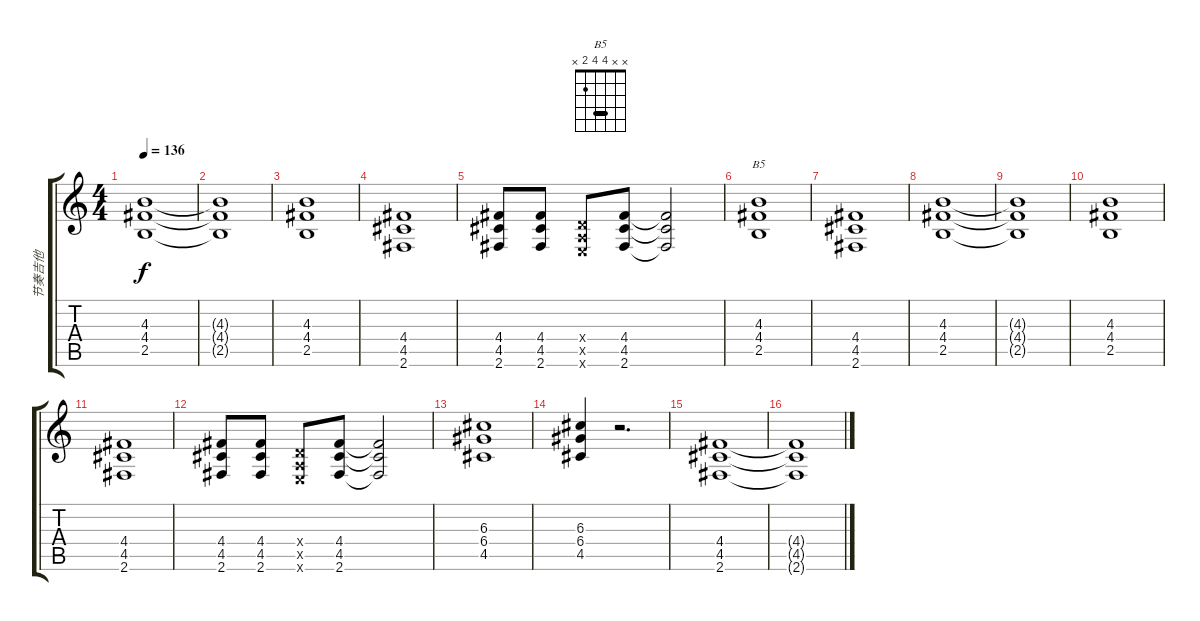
\track ("节奏吉他" "节奏吉他") {instrument distortionguitar}
\staff {score tabs}
\tuning (E4 B3 G3 D3 A2 E2) {hide}
\chord ("B5" x x 4 4 2 x) {barre 4}
\ts (4 4)
\tempo 136
\clef g2
\ks c
(4.3 4.4 2.5).1{dy f} |
(4.3{t} 4.4{t} 2.5{t}).1 |
(4.3 4.4 2.5).1 |
(4.4 4.5 2.6).1 |
(4.4 4.5 2.6).8 (4.4 4.5 2.6).8 (0.4{x} 0.5{x} 0.6{x}).8 (4.4 4.5 2.6).8 (4.4{t} 4.5{t} 2.6{t}).2 |
(4.3 4.4 2.5).1{ch "B5"} |
(4.4 4.5 2.6).1 |
(4.3 4.4 2.5).1 |
(4.3{t} 4.4{t} 2.5{t}).1 |
(4.3 4.4 2.5).1 |
(4.4 4.5 2.6).1 |
(4.4 4.5 2.6).8 (4.4 4.5 2.6).8 (0.4{x} 0.5{x} 0.6{x}).8 (4.4 4.5 2.6).8 (4.4{t} 4.5{t} 2.6{t}).2 |
(6.3 6.4 4.5).1 |
(6.3 6.4 4.5).4 r.2{d} |
(4.4 4.5 2.6).1 |
(4.4{t} 4.5{t} 2.6{t}).1
